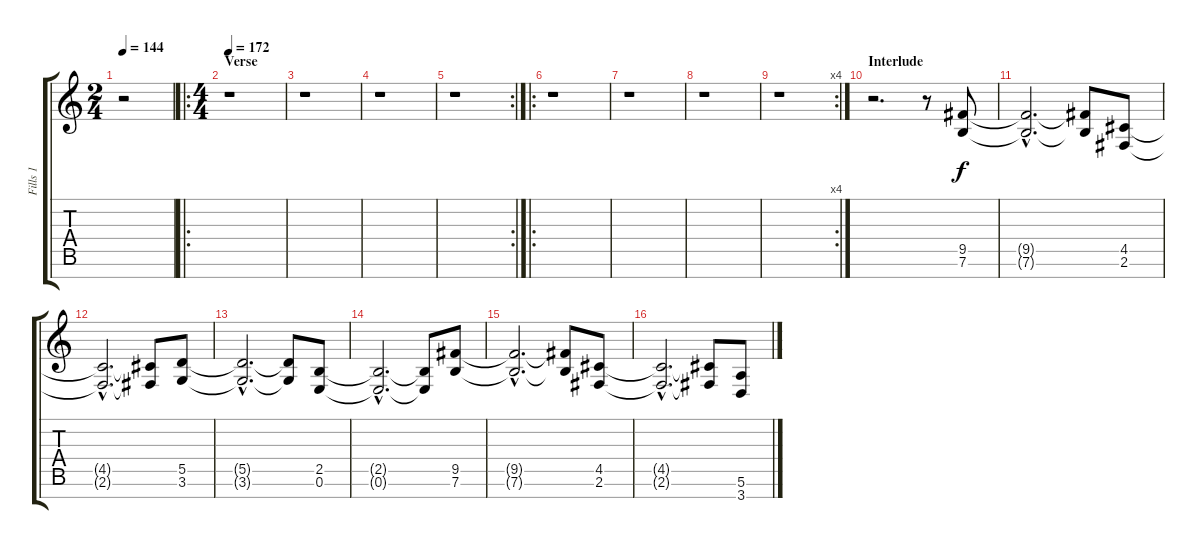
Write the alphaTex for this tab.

\track ("Fills 1" "Fills 1") {instrument distortionguitar}
\staff {score tabs}
\tuning (E4 B3 G3 D3 A2 E2 B1) {hide}
\ts (2 4)
\tempo 144
\clef g2
\ks c
r.2{dy f} |
\ro
\ts (4 4)
\section ("" "Verse")
\tempo 172
r.1 |
r.1 |
r.1 |
\rc 2
r.1 |
\ro
r.1 |
r.1 |
r.1 |
\rc 4
r.1 |
\section ("" "Interlude")
r.2{d} r.8 (9.5 7.6).8 |
(9.5{hac t} 7.6{hac t}).2{d} (9.5{t} 7.6{t}).8 (4.5 2.6).8 |
(4.5{hac t} 2.6{hac t}).2{d} (4.5{t} 2.6{t}).8 (5.5 3.6).8 |
(5.5{hac t} 3.6{hac t}).2{d} (5.5{t} 3.6{t}).8 (2.5 0.6).8 |
(2.5{hac t} 0.6{hac t}).2{d} (2.5{t} 0.6{t}).8 (9.5 7.6).8 |
(9.5{hac t} 7.6{hac t}).2{d} (9.5{t} 7.6{t}).8 (4.5 2.6).8 |
(4.5{hac t} 2.6{hac t}).2{d} (4.5{t} 2.6{t}).8 (5.6 3.7).8
